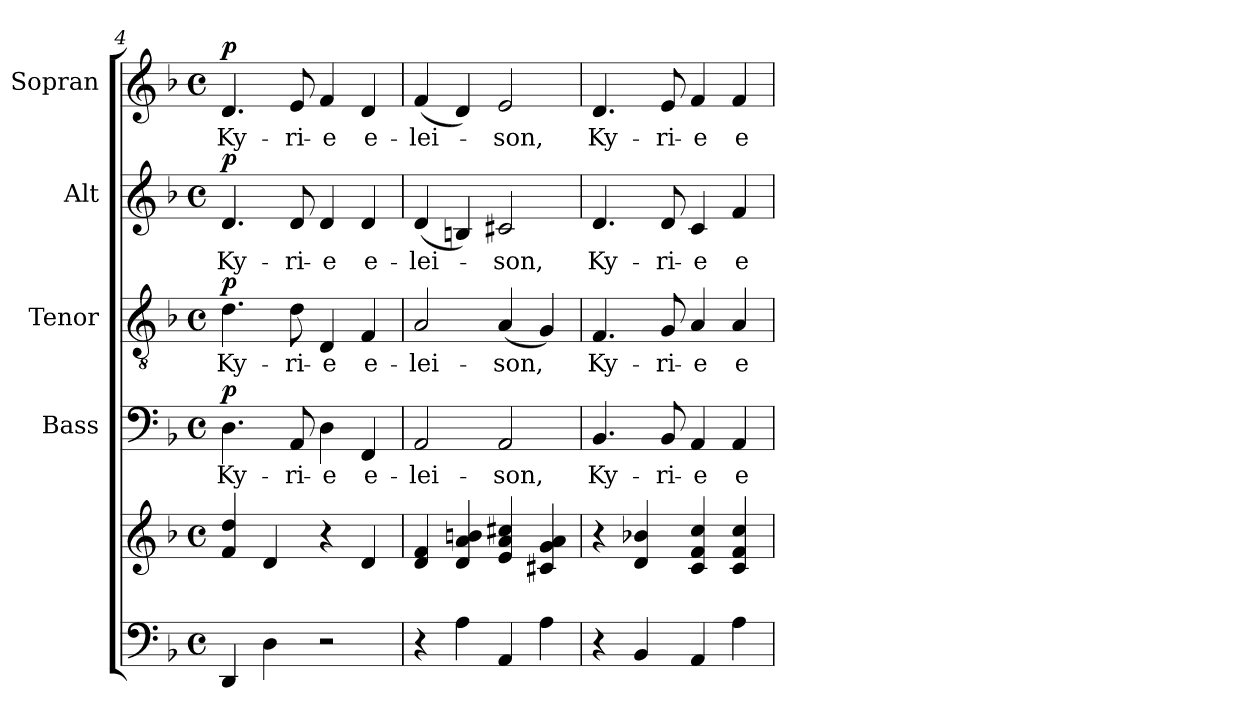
**kern	**kern	**kern	**text	**dynam	**kern	**text	**dynam	**kern	**text	**dynam	**kern	**text	**dynam
*part5	*part5	*part4	*part4	*part4	*part3	*part3	*part3	*part2	*part2	*part2	*part1	*part1	*part1
*staff6	*staff5	*staff4	*staff4	*staff4	*staff3	*staff3	*staff3	*staff2	*staff2	*staff2	*staff1	*staff1	*staff1
*	*	*I"Bass	*	*	*I"Tenor	*	*	*I"Alt	*	*	*I"Sopran	*	*
*	*	*I'B.	*	*	*I'T.	*	*	*I'A.	*	*	*I'S.	*	*
*clefF4	*clefG2	*clefF4	*	*	*clefGv2	*	*	*clefG2	*	*	*clefG2	*	*
*k[b-]	*k[b-]	*k[b-]	*	*	*k[b-]	*	*	*k[b-]	*	*	*k[b-]	*	*
*F:	*F:	*F:	*	*	*F:	*	*	*F:	*	*	*F:	*	*
*M4/4	*M4/4	*M4/4	*	*	*M4/4	*	*	*M4/4	*	*	*M4/4	*	*
*met(c)	*met(c)	*met(c)	*	*	*met(c)	*	*	*met(c)	*	*	*met(c)	*	*
=4	=4	=4	=4	=4	=4	=4	=4	=4	=4	=4	=4	=4	=4
!	!	!	!LO:LY:b	!LO:DY:a	!	!LO:LY:b	!LO:DY:a	!	!LO:LY:b	!LO:DY:a	!	!LO:LY:b	!LO:DY:a
4DD/	4f/ 4dd/	4.D\	Ky-	p	4.d\	Ky-	p	4.d/	Ky-	p	4.d/	Ky-	p
4D\	4d/	.	.	.	.	.	.	.	.	.	.	.	.
!	!	!	!LO:LY:b	!	!	!LO:LY:b	!	!	!LO:LY:b	!	!	!LO:LY:b	!
.	.	8AA/	-ri-	.	8d\	-ri-	.	8d/	-ri-	.	8e/	-ri-	.
!	!	!	!LO:LY:b	!	!	!LO:LY:b	!	!	!LO:LY:b	!	!	!LO:LY:b	!
2r	4r	4D\	-e	.	4D/	-e	.	4d/	-e	.	4f/	-e	.
!	!	!	!LO:LY:b	!	!	!LO:LY:b	!	!	!LO:LY:b	!	!	!LO:LY:b	!
.	4d/	4FF/	e-	.	4F/	e-	.	4d/	e-	.	4d/	e-	.
=5	=5	=5	=5	=5	=5	=5	=5	=5	=5	=5	=5	=5	=5
!	!	!	!LO:LY:b	!	!	!LO:LY:b	!	!	!LO:LY:b	!	!	!LO:LY:b	!
4r	4d/ 4f/	2AA/	-lei-	.	2A/	-lei-	.	(<4d/	-lei-	.	(<4f/	-lei-	.
4A\	4d/ 4a/ 4bn/	.	.	.	.	.	.	4Bn/)	.	.	4d/)	.	.
!	!	!	!LO:LY:b	!	!	!LO:LY:b	!	!	!LO:LY:b	!	!	!LO:LY:b	!
4AA/	4e/ 4a/ 4cc#X/	2AA/	-son,	.	(<4A/	-son,	.	2c#X/	-son,	.	2e/	-son,	.
4A\	4c#X/ 4g/ 4a/	.	.	.	4G/)	.	.	.	.	.	.	.	.
!!LO:LB:g=z
=6	=6	=6	=6	=6	=6	=6	=6	=6	=6	=6	=6	=6	=6
!	!	!	!LO:LY:b	!	!	!LO:LY:b	!	!	!LO:LY:b	!	!	!LO:LY:b	!
4r	4r	4.BB-/	Ky-	.	4.F/	Ky-	.	4.d/	Ky-	.	4.d/	Ky-	.
4BB-/	4d/ 4b-X/	.	.	.	.	.	.	.	.	.	.	.	.
!	!	!	!LO:LY:b	!	!	!LO:LY:b	!	!	!LO:LY:b	!	!	!LO:LY:b	!
.	.	8BB-/	-ri-	.	8G/	-ri-	.	8d/	-ri-	.	8e/	-ri-	.
!	!	!	!LO:LY:b	!	!	!LO:LY:b	!	!	!LO:LY:b	!	!	!LO:LY:b	!
4AA/	4c/ 4f/ 4cc/	4AA/	-e	.	4A/	-e	.	4c/	-e	.	4f/	-e	.
!	!	!	!LO:LY:b	!	!	!LO:LY:b	!	!	!LO:LY:b	!	!	!LO:LY:b	!
4A\	4c/ 4f/ 4cc/	4AA/	e-	.	4A/	e-	.	4f/	e-	.	4f/	e-	.
=	=	=	=	=	=	=	=	=	=	=	=	=	=
*-	*-	*-	*-	*-	*-	*-	*-	*-	*-	*-	*-	*-	*-
